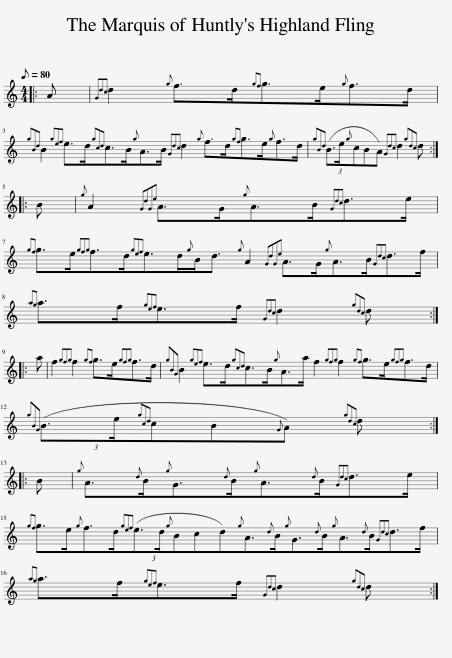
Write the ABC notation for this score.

X:1
L:1/8
Q:1/8=80
M:4/4
I:linebreak $
K:C
V:1 treble
V:1
|: A |{Gdc} d2{g} f>d{gf}g>e{g}f>d |${gBd} B2{gef} e>d{gcd}c>B{g}A>B{Gdc} d2{g} f>d{gf}g>e{g}f>d |{gBd} (3(B3/2e/{g}cBA){Gdc} d2{gdc} d ::$ B | %5
{g} A2{GdGe} A>G{g}A>B{Gdc}d>e |${gf} g>e{gfg}f>d{gef}e>d{g}B<d{g} A2{GdGe} A>G{g}A>B{Gdc}d>f |${ag} a>f{gef}e>f{Gdc} d2{gdc} d ::$ a | f2{gfg} f2{gf} g>e{gfg}f>d | %10
{gBG} B2{gef} e>d{gcd}c>B{g}A>a f2{gfg} f2{gf} g>e{gfg}f>d |${gBG} (3(B3/2e/{gcd}cB{G}A){gdc} d ::$ B |{g} A3/2{d}B/{g}G3/2{d}B/{g}A3/2{d}B/{Gdc}d>e |${gf} g>e{g}f>d{gef}(3(e3/2d/{g}Bcd){g}A3/2{d}B/{g}G3/2{d}B/{g}A3/2{d}B/{Gdc}d>f |$ %15
{ag} a>f{gef}e>f{Gdc} d2{gdc} d :| %16
